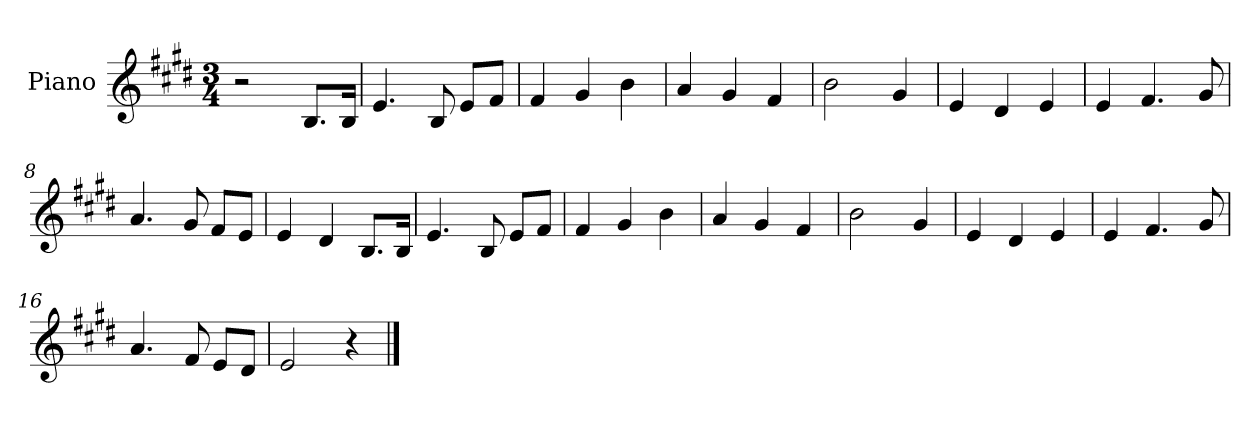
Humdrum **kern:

**kern
*part1
*staff1
*I"Piano
*I'Pno
*clefG2
*k[f#c#g#d#]
*E:
*M3/4
=1
2r
8.B/L
16B/Jk
=2
4.e/
8B/
8e/L
8f#/J
=3
4f#/
4g#/
4b\
=4
4a/
4g#/
4f#/
=5
2b\
4g#/
=6
4e/
4d#/
4e/
=7
4e/
4.f#/
8g#/
=8
4.a/
8g#/
8f#/L
8e/J
=9
4e/
4d#/
8.B/L
16B/Jk
=10
4.e/
8B/
8e/L
8f#/J
=11
4f#/
4g#/
4b\
=12
4a/
4g#/
4f#/
=13
2b\
4g#/
=14
4e/
4d#/
4e/
=15
4e/
4.f#/
8g#/
=16
4.a/
8f#/
8e/L
8d#/J
=17
2e/
4r
==
*-
